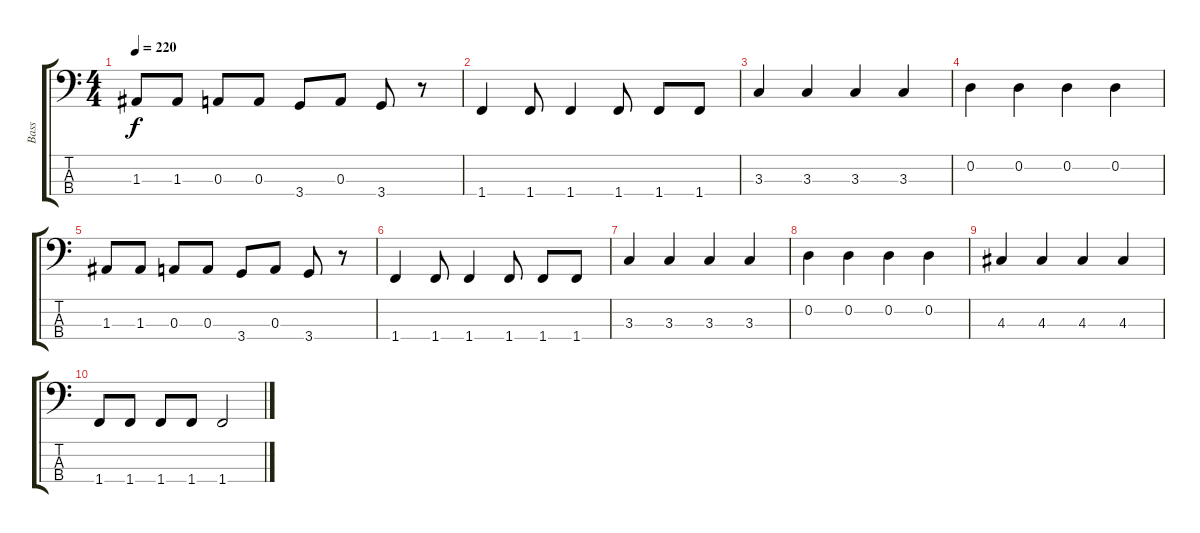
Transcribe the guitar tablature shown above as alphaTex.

\track ("Bass" "Bass") {instrument electricbassfinger}
\staff {score tabs}
\tuning (G2 D2 A1 E1) {hide}
\ts (4 4)
\tempo 220
\clef f4
\ks c
1.3.8{dy f} 1.3.8 0.3.8 0.3.8 3.4.8 0.3.8 3.4.8 r.8 |
1.4.4 1.4.8 1.4.4 1.4.8 1.4.8 1.4.8 |
3.3.4 3.3.4 3.3.4 3.3.4 |
0.2.4 0.2.4 0.2.4 0.2.4 |
1.3.8 1.3.8 0.3.8 0.3.8 3.4.8 0.3.8 3.4.8 r.8 |
1.4.4 1.4.8 1.4.4 1.4.8 1.4.8 1.4.8 |
3.3.4 3.3.4 3.3.4 3.3.4 |
0.2.4 0.2.4 0.2.4 0.2.4 |
4.3.4 4.3.4 4.3.4 4.3.4 |
1.4.8 1.4.8 1.4.8 1.4.8 1.4.2
